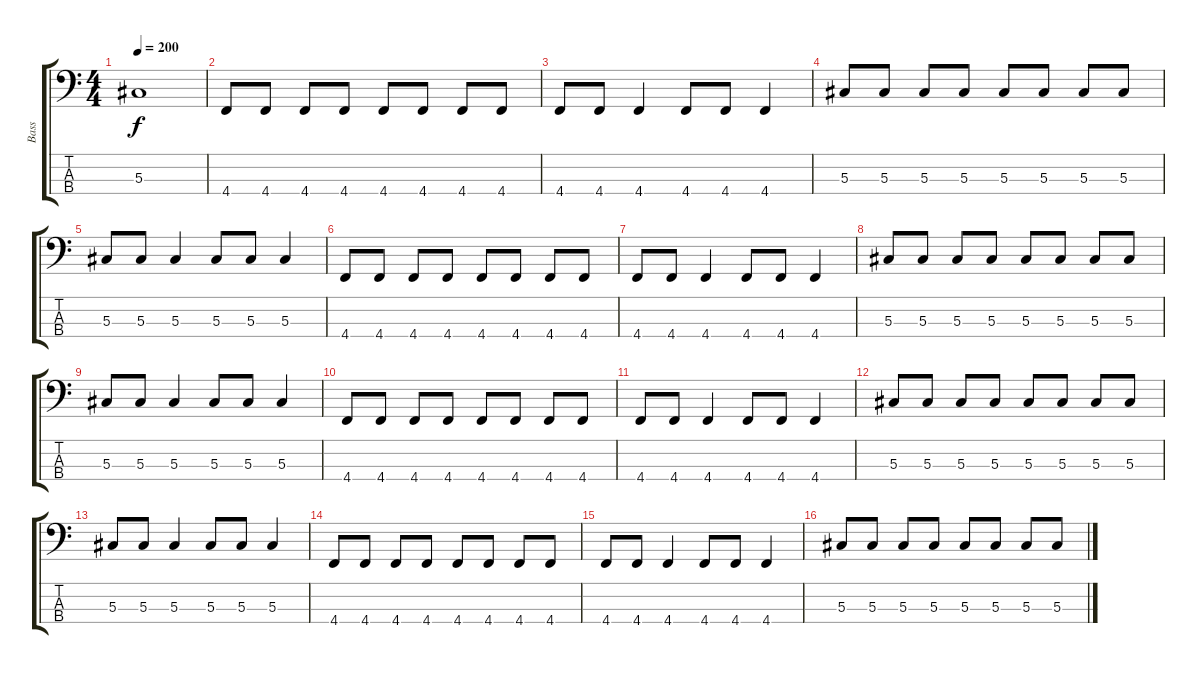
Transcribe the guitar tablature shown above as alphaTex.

\track ("Bass" "Bass") {instrument electricbassfinger}
\staff {score tabs}
\tuning (Gb2 Db2 Ab1 Db1) {hide}
\ts (4 4)
\tempo 200
\clef f4
\ks c
5.3{t}.1{dy f} |
4.4.8 4.4.8 4.4.8 4.4.8 4.4.8 4.4.8 4.4.8 4.4.8 |
4.4.8 4.4.8 4.4.4 4.4.8 4.4.8 4.4.4 |
5.3.8 5.3.8 5.3.8 5.3.8 5.3.8 5.3.8 5.3.8 5.3.8 |
5.3.8 5.3.8 5.3.4 5.3.8 5.3.8 5.3.4 |
4.4.8 4.4.8 4.4.8 4.4.8 4.4.8 4.4.8 4.4.8 4.4.8 |
4.4.8 4.4.8 4.4.4 4.4.8 4.4.8 4.4.4 |
5.3.8 5.3.8 5.3.8 5.3.8 5.3.8 5.3.8 5.3.8 5.3.8 |
5.3.8 5.3.8 5.3.4 5.3.8 5.3.8 5.3.4 |
4.4.8 4.4.8 4.4.8 4.4.8 4.4.8 4.4.8 4.4.8 4.4.8 |
4.4.8 4.4.8 4.4.4 4.4.8 4.4.8 4.4.4 |
5.3.8 5.3.8 5.3.8 5.3.8 5.3.8 5.3.8 5.3.8 5.3.8 |
5.3.8 5.3.8 5.3.4 5.3.8 5.3.8 5.3.4 |
4.4.8 4.4.8 4.4.8 4.4.8 4.4.8 4.4.8 4.4.8 4.4.8 |
4.4.8 4.4.8 4.4.4 4.4.8 4.4.8 4.4.4 |
5.3.8 5.3.8 5.3.8 5.3.8 5.3.8 5.3.8 5.3.8 5.3.8
